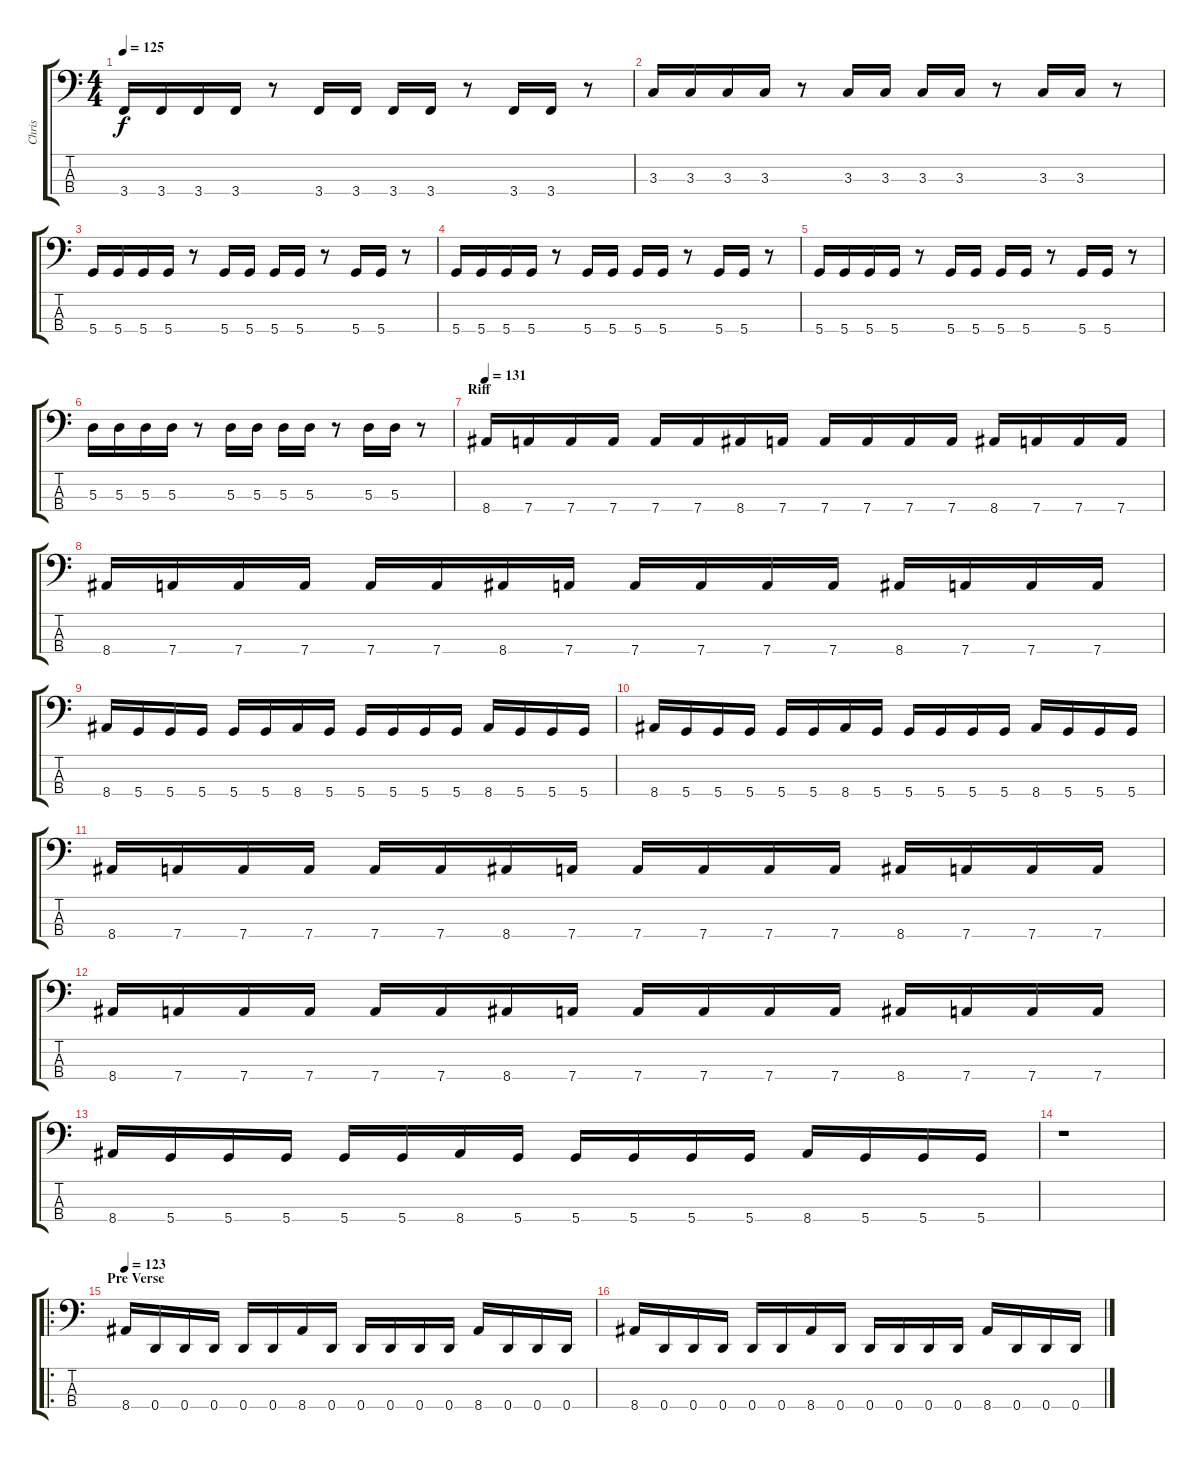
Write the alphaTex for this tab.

\track ("Chris" "Chris") {instrument electricbassfinger}
\staff {score tabs}
\tuning (G2 D2 A1 D1) {hide}
\ts (4 4)
\tempo 125
\clef f4
\ks c
3.4.16{dy f} 3.4.16 3.4.16 3.4.16 r.8 3.4.16 3.4.16 3.4.16 3.4.16 r.8 3.4.16 3.4.16 r.8 |
3.3.16 3.3.16 3.3.16 3.3.16 r.8 3.3.16 3.3.16 3.3.16 3.3.16 r.8 3.3.16 3.3.16 r.8 |
5.4.16 5.4.16 5.4.16 5.4.16 r.8 5.4.16 5.4.16 5.4.16 5.4.16 r.8 5.4.16 5.4.16 r.8 |
5.4.16 5.4.16 5.4.16 5.4.16 r.8 5.4.16 5.4.16 5.4.16 5.4.16 r.8 5.4.16 5.4.16 r.8 |
5.4.16 5.4.16 5.4.16 5.4.16 r.8 5.4.16 5.4.16 5.4.16 5.4.16 r.8 5.4.16 5.4.16 r.8 |
5.3.16 5.3.16 5.3.16 5.3.16 r.8 5.3.16 5.3.16 5.3.16 5.3.16 r.8 5.3.16 5.3.16 r.8 |
\section ("" "Riff")
\tempo 131
8.4.16 7.4.16 7.4.16 7.4.16 7.4.16 7.4.16 8.4.16 7.4.16 7.4.16 7.4.16 7.4.16 7.4.16 8.4.16 7.4.16 7.4.16 7.4.16 |
8.4.16 7.4.16 7.4.16 7.4.16 7.4.16 7.4.16 8.4.16 7.4.16 7.4.16 7.4.16 7.4.16 7.4.16 8.4.16 7.4.16 7.4.16 7.4.16 |
8.4.16 5.4.16 5.4.16 5.4.16 5.4.16 5.4.16 8.4.16 5.4.16 5.4.16 5.4.16 5.4.16 5.4.16 8.4.16 5.4.16 5.4.16 5.4.16 |
8.4.16 5.4.16 5.4.16 5.4.16 5.4.16 5.4.16 8.4.16 5.4.16 5.4.16 5.4.16 5.4.16 5.4.16 8.4.16 5.4.16 5.4.16 5.4.16 |
8.4.16 7.4.16 7.4.16 7.4.16 7.4.16 7.4.16 8.4.16 7.4.16 7.4.16 7.4.16 7.4.16 7.4.16 8.4.16 7.4.16 7.4.16 7.4.16 |
8.4.16 7.4.16 7.4.16 7.4.16 7.4.16 7.4.16 8.4.16 7.4.16 7.4.16 7.4.16 7.4.16 7.4.16 8.4.16 7.4.16 7.4.16 7.4.16 |
8.4.16 5.4.16 5.4.16 5.4.16 5.4.16 5.4.16 8.4.16 5.4.16 5.4.16 5.4.16 5.4.16 5.4.16 8.4.16 5.4.16 5.4.16 5.4.16 |
r.1 |
\ro
\section ("" "Pre Verse")
\tempo 123
8.4.16 0.4.16 0.4.16 0.4.16 0.4.16 0.4.16 8.4.16 0.4.16 0.4.16 0.4.16 0.4.16 0.4.16 8.4.16 0.4.16 0.4.16 0.4.16 |
8.4.16 0.4.16 0.4.16 0.4.16 0.4.16 0.4.16 8.4.16 0.4.16 0.4.16 0.4.16 0.4.16 0.4.16 8.4.16 0.4.16 0.4.16 0.4.16
